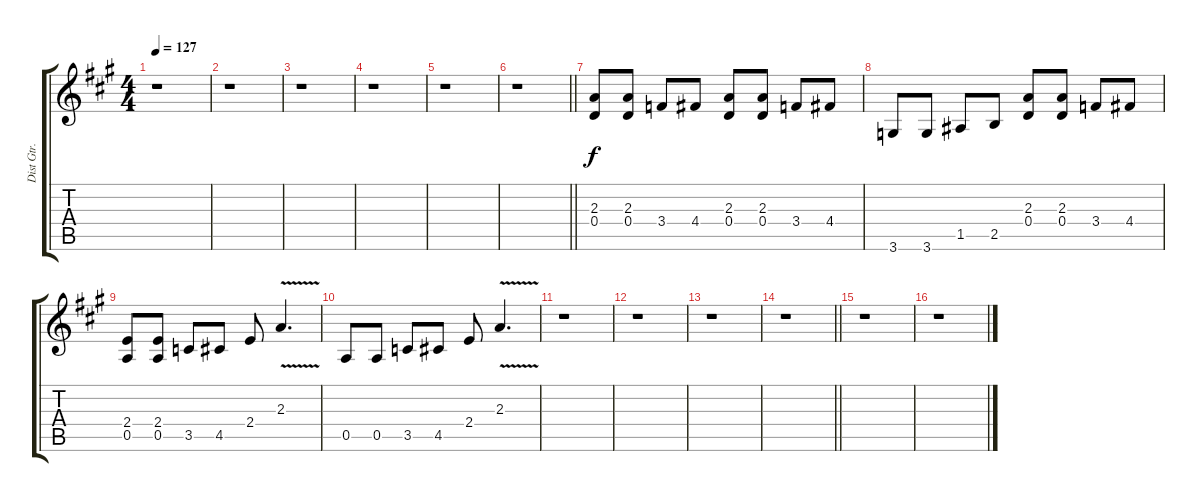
\track ("Dist Gtr." "Dist Gtr.") {instrument distortionguitar}
\staff {score tabs}
\tuning (E4 B3 G3 D3 A2 E2) {hide}
\ts (4 4)
\tempo 127
\clef g2
\ks a
r.1{dy f} |
r.1 |
r.1 |
r.1 |
r.1 |
\barLineRight lightlight
r.1 |
(2.3 0.4).8 (2.3 0.4).8 3.4.8 4.4.8 (2.3 0.4).8 (2.3 0.4).8 3.4.8 4.4.8 |
3.6.8 3.6.8 1.5.8 2.5.8 (2.3 0.4).8 (2.3 0.4).8 3.4.8 4.4.8 |
(2.4 0.5).8 (2.4 0.5).8 3.5.8 4.5.8 2.4.8 2.3{v}.4{d} |
0.5.8 0.5.8 3.5.8 4.5.8 2.4.8 2.3{v}.4{d} |
r.1 |
r.1 |
r.1 |
\barLineRight lightlight
r.1 |
r.1 |
r.1
